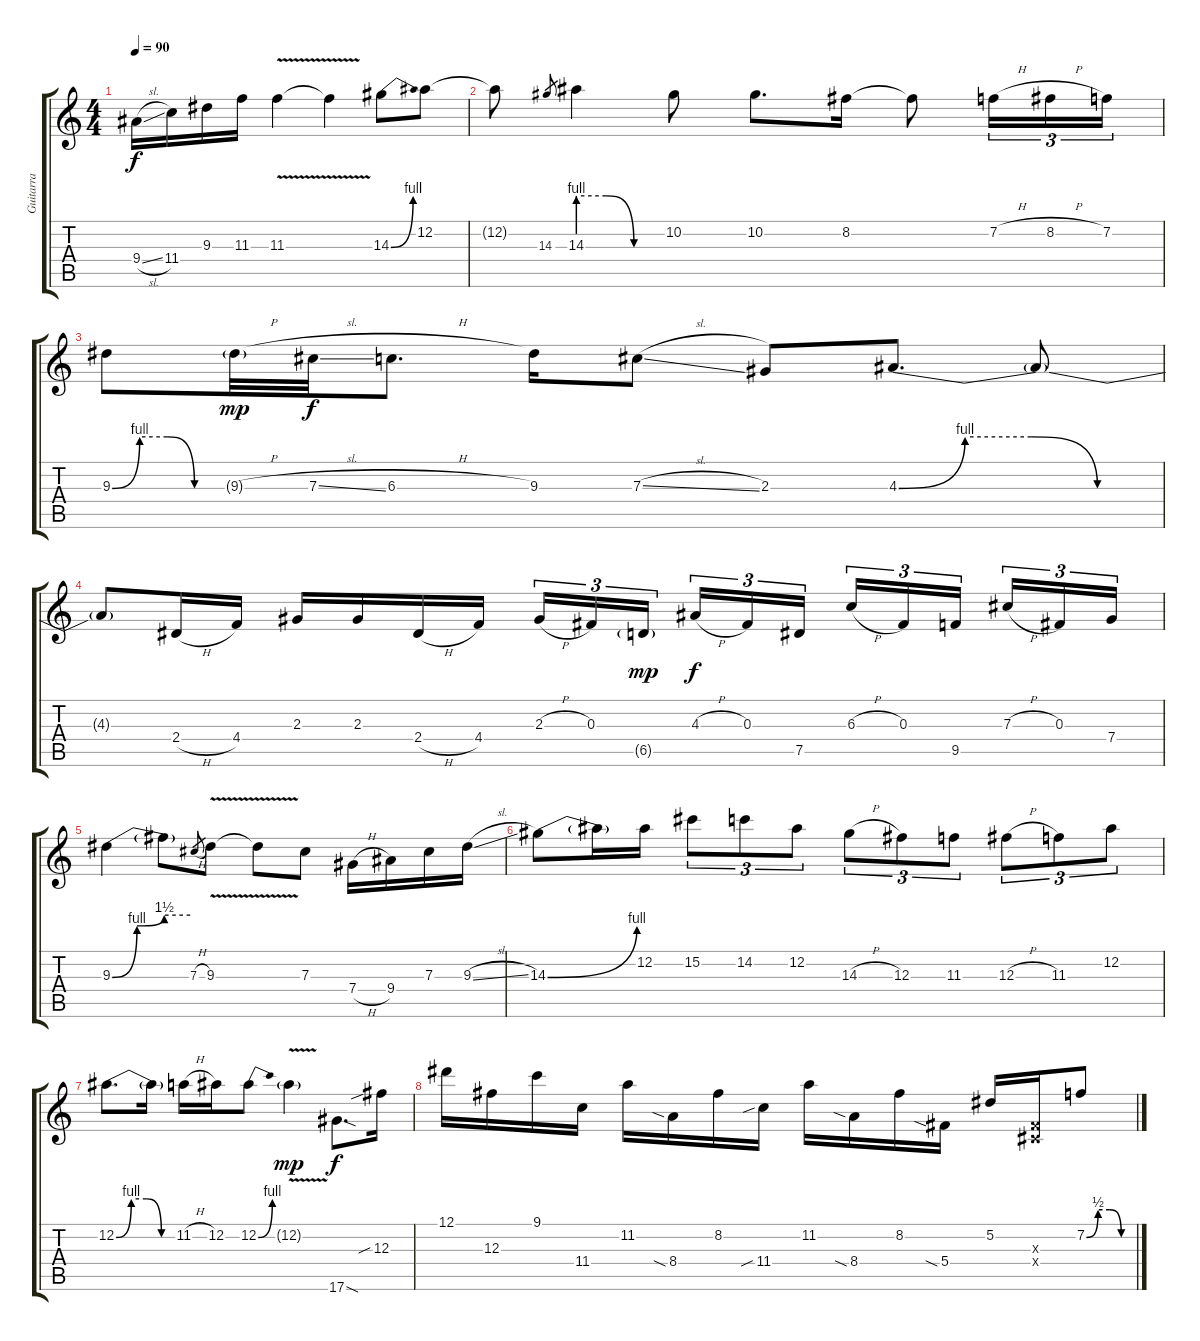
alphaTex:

\track ("Guitarra" "Guitarra") {instrument electricguitarclean}
\staff {score tabs}
\tuning (Eb4 Bb3 Gb3 Db3 Ab2 Eb2) {hide}
\ts (4 4)
\tempo 90
\clef g2
\ks c
9.4{sl}.16{dy f} 11.4.16 9.3.16 11.3.16 11.3{v}.4 11.3{t}.4 14.3{be (bend 0 0 60 4)}.8 12.2.8 |
12.2{t}.8 14.3.8{gr} 14.3{be (custom 0 4 20 4 40 0 60 0)}.4 10.2.8 10.2.8{d} 8.2.16 8.2{t}.8 7.2{h}.16{tu (3 2)} 8.2{h}.16{tu (3 2)} 7.2.16{tu (3 2)} |
9.3{be (custom 0 0 15 4 30 4 45 0 60 0)}.8 9.3{h g}.32{dy mp} 7.3{sl}.32{dy f} 6.3{h}.8{d} 9.3.16 7.3{sl}.8 2.3.8 4.3{be (custom 0 0 15 4 30 4 45 0 60 0)}.8{d} 4.3{t}.8 |
4.3{t}.8 2.4{h}.16 4.4.16 2.3.16 2.3.16 2.4{h}.16 4.4.16 2.3{h}.16{tu (3 2)} 0.3.16{tu (3 2)} 6.5{g}.16{tu (3 2) dy mp beam splitsecondary} 4.3{h}.16{tu (3 2) dy f} 0.3.16{tu (3 2)} 7.5.16{tu (3 2)} 6.3{h}.16{tu (3 2)} 0.3.16{tu (3 2)} 9.5.16{tu (3 2) beam splitsecondary} 7.3{h}.16{tu (3 2)} 0.3.16{tu (3 2)} 7.4.16{tu (3 2)} |
9.3{be (custom 0 0 19 4 40 6 60 6)}.4 9.3{t}.8 7.3{h}.8{gr} 9.3{v}.8 9.3{t}.8 7.3.8 7.4{h}.16 9.4.16 7.3.16 9.3{sl}.16 |
14.3{be (bend 0 0 60 4)}.8 14.3{t}.16 12.2.16 15.2.8{tu (3 2)} 14.2.8{tu (3 2)} 12.2.8{tu (3 2)} 14.3{h}.8{tu (3 2)} 12.3.8{tu (3 2)} 11.3.8{tu (3 2)} 12.3{h}.8{tu (3 2)} 11.3.8{tu (3 2)} 12.2.8{tu (3 2)} |
12.2{be (custom 0 0 15 4 30 4 45 0 60 0)}.8{d} 12.2{t}.16 11.2{h}.16 12.2.16 12.2{be (bend 0 0 60 4)}.8 12.2{v g}.4{dy mp} 17.6{sod}.8{d dy f} 12.3{sib}.16 |
12.1.16 12.3.16 9.1.16 11.4.16 11.2.16 8.4{sia}.16 8.2.16 11.4{sib}.16 11.2.16 8.4{sia}.16 8.2.16 5.4{sia}.16 5.2.16 (0.3{x} 0.4{x}).16 7.2{be (custom 0 0 15 2 30 2 45 0 60 0)}.8
